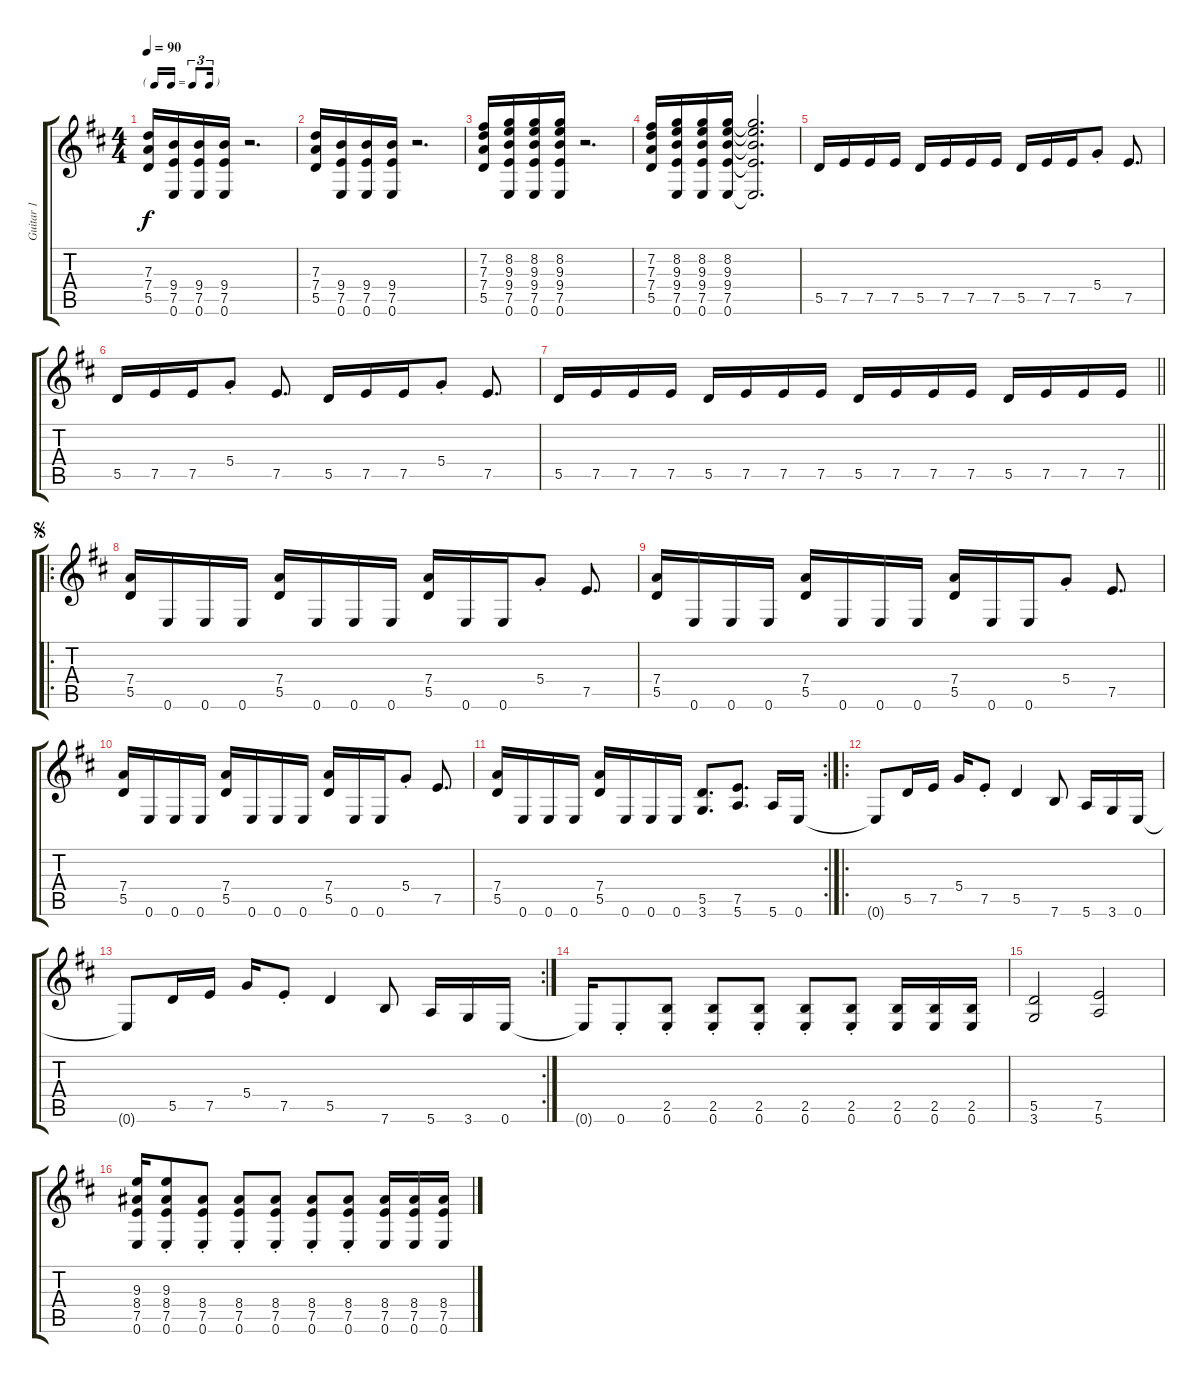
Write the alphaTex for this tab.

\track ("Guitar 1" "Guitar 1") {instrument overdrivenguitar}
\staff {score tabs}
\tuning (E4 B3 G3 D3 A2 E2) {hide}
\ts (4 4)
\tf triplet16th
\tempo 90
\clef g2
\ks d
(7.3 7.4 5.5).16{dy f instrument overdrivenguitar} (9.4 7.5 0.6).16 (9.4 7.5 0.6).16 (9.4 7.5 0.6).16 r.2{d} |
(7.3 7.4 5.5).16 (9.4 7.5 0.6).16 (9.4 7.5 0.6).16 (9.4 7.5 0.6).16 r.2{d} |
(7.2 7.3 7.4 5.5).16 (8.2 9.3 9.4 7.5 0.6).16 (8.2 9.3 9.4 7.5 0.6).16 (8.2 9.3 9.4 7.5 0.6).16 r.2{d} |
(7.2 7.3 7.4 5.5).16 (8.2 9.3 9.4 7.5 0.6).16 (8.2 9.3 9.4 7.5 0.6).16 (8.2 9.3 9.4 7.5 0.6).16 (8.2{t} 9.3{t} 9.4{t} 7.5{t} 0.6{t}).2{d} |
5.5.16 7.5.16 7.5.16 7.5.16 5.5.16 7.5.16 7.5.16 7.5.16 5.5.16 7.5.16 7.5.16 5.4{st}.8 7.5.8{d} |
5.5.16 7.5.16 7.5.16 5.4{st}.8 7.5.8{d} 5.5.16 7.5.16 7.5.16 5.4{st}.8 7.5.8{d} |
\barLineRight lightlight
5.5.16 7.5.16 7.5.16 7.5.16 5.5.16 7.5.16 7.5.16 7.5.16 5.5.16 7.5.16 7.5.16 7.5.16 5.5.16 7.5.16 7.5.16 7.5.16 |
\ro
\jump segno
(7.4 5.5).16 0.6.16 0.6.16 0.6.16 (7.4 5.5).16 0.6.16 0.6.16 0.6.16 (7.4 5.5).16 0.6.16 0.6.16 5.4{st}.8 7.5.8{d} |
(7.4 5.5).16 0.6.16 0.6.16 0.6.16 (7.4 5.5).16 0.6.16 0.6.16 0.6.16 (7.4 5.5).16 0.6.16 0.6.16 5.4{st}.8 7.5.8{d} |
(7.4 5.5).16 0.6.16 0.6.16 0.6.16 (7.4 5.5).16 0.6.16 0.6.16 0.6.16 (7.4 5.5).16 0.6.16 0.6.16 5.4{st}.8 7.5.8{d} |
\rc 2
(7.4 5.5).16 0.6.16 0.6.16 0.6.16 (7.4 5.5).16 0.6.16 0.6.16 0.6.16 (5.5 3.6).8{d} (7.5 5.6).8{d} 5.6.16 0.6.16 |
\ro
0.6{t}.8 5.5.16 7.5.16 5.4.16 7.5{st}.8 5.5.4 7.6.8 5.6.16 3.6.16 0.6.16 |
\rc 2
0.6{t}.8 5.5.16 7.5.16 5.4.16 7.5{st}.8 5.5.4 7.6.8 5.6.16 3.6.16 0.6.16 |
0.6{t}.16 0.6{st}.8 (2.5{st} 0.6{st}).8 (2.5{st} 0.6{st}).8 (2.5{st} 0.6{st}).8 (2.5{st} 0.6{st}).8 (2.5{st} 0.6{st}).8 (2.5 0.6).16 (2.5 0.6).16 (2.5 0.6).16 |
(5.5 3.6).2 (7.5 5.6).2 |
(9.3 8.4 7.5 0.6).16 (9.3{st} 8.4{st} 7.5{st} 0.6{st}).8 (8.4{st} 7.5{st} 0.6{st}).8 (8.4{st} 7.5{st} 0.6{st}).8 (8.4{st} 7.5{st} 0.6{st}).8 (8.4{st} 7.5{st} 0.6{st}).8 (8.4{st} 7.5{st} 0.6{st}).8 (8.4 7.5 0.6).16 (8.4 7.5 0.6).16 (8.4 7.5 0.6).16
